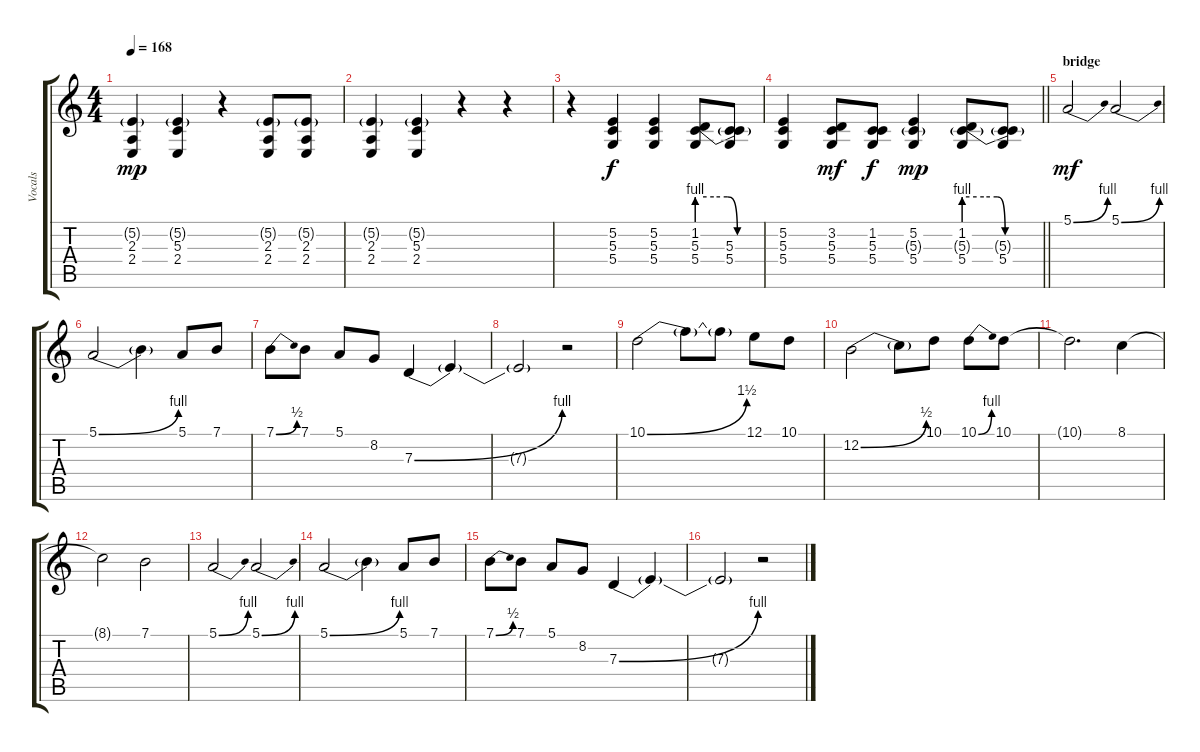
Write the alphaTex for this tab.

\track ("Vocals" "Vocals") {instrument oboe}
\staff {score tabs}
\tuning (E4 B3 G3 D3 A2 E2) {hide}
\ts (4 4)
\tempo 168
\clef g2
\ks c
(5.2{g} 2.3 2.4).4{dy mp} (5.2{g} 5.3 2.4).4 r.4 (5.2{g} 2.3 2.4).8 (5.2{g} 2.3 2.4).8 |
(5.2{g} 2.3 2.4).4 (5.2{g} 5.3 2.4).4 r.4 r.4 |
r.4 (5.2 5.3 5.4).4{dy f} (5.2 5.3 5.4).4 (1.2{be (custom 0 4 15 4 27 4 36 0 46 0 60 0)} 5.3 5.4).8 (1.2{t} 5.3 5.4).8 |
\barLineRight lightlight
(5.2 5.3 5.4).4 (3.2 5.3 5.4).8{dy mf} (1.2 5.3 5.4).8{dy f} (5.2 5.3{g} 5.4).4{dy mp} (1.2{be (custom 0 4 15 4 25 4 31 0 57 0 60 0)} 5.3{g} 5.4).8 (1.2{t} 5.3{g} 5.4).8 |
\section ("" "bridge")
5.1{be (bend 0 0 60 4)}.2{dy mf} 5.1{be (bend 0 0 60 4)}.2 |
5.1{be (bend 0 0 60 4)}.2 5.1{t}.4 5.1.8 7.1.8 |
7.1{be (bend 0 0 60 2)}.8 7.1.8 5.1.8 8.2.8 7.3{be (bend 0 0 60 4)}.4 7.3{t}.4 |
7.3{t}.2 r.2 |
10.1{be (bend 0 0 60 6)}.2 10.1{t}.8 10.1{t}.8 12.1.8 10.1.8 |
12.2{be (bend 0 0 60 2)}.2 12.2{t}.8 10.1.8 10.1{be (bend 0 0 60 4)}.8 10.1.8 |
10.1{t}.2{d} 8.1.4 |
8.1{t}.2 7.1.2 |
5.1{be (bend 0 0 60 4)}.2 5.1{be (bend 0 0 60 4)}.2 |
5.1{be (bend 0 0 60 4)}.2 5.1{t}.4 5.1.8 7.1.8 |
7.1{be (bend 0 0 60 2)}.8 7.1.8 5.1.8 8.2.8 7.3{be (bend 0 0 60 4)}.4 7.3{t}.4 |
7.3{t}.2 r.2
